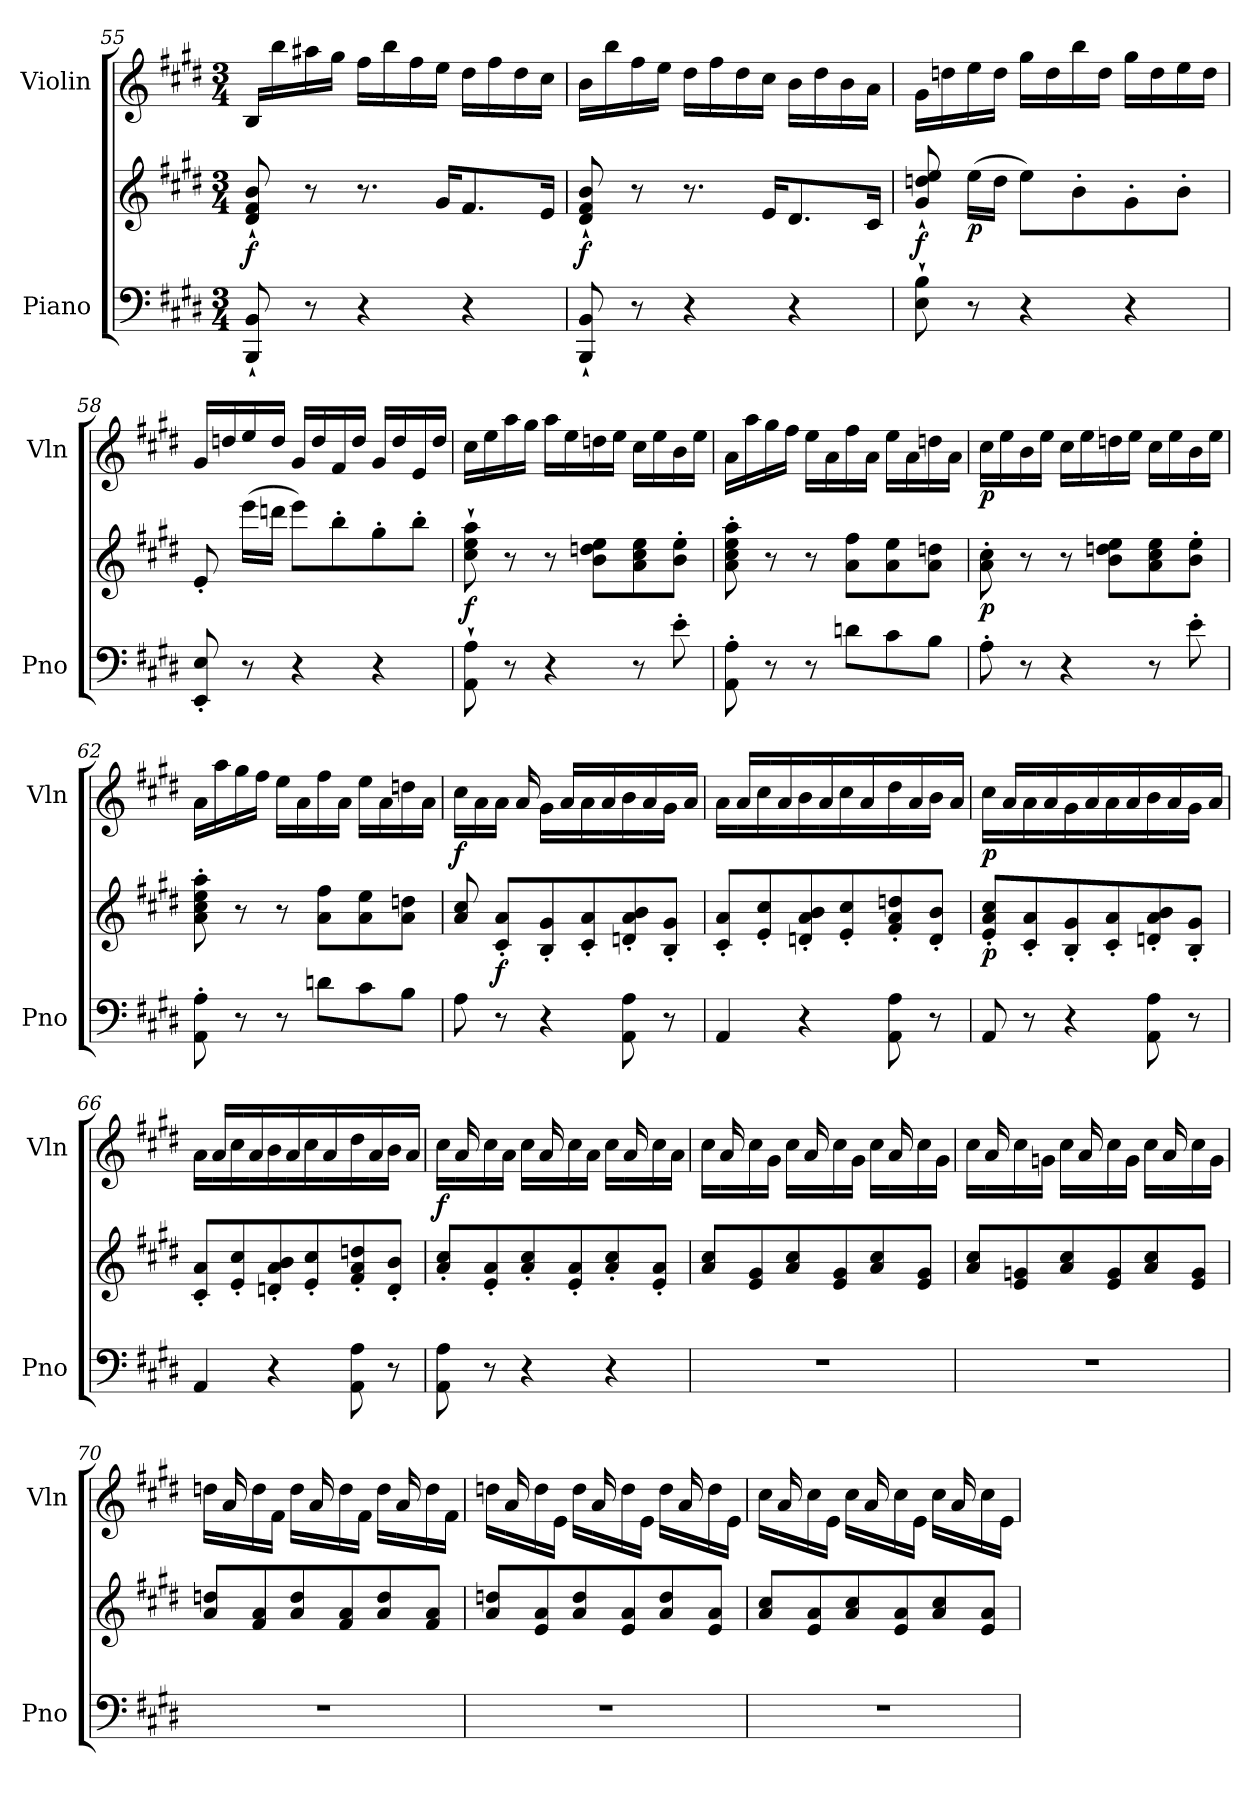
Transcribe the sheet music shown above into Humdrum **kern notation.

**kern	**kern	**dynam	**kern	**dynam
*part2	*part2	*part2	*part1	*part1
*staff3	*staff2	*staff2/3	*staff1	*staff1
*I"Piano	*	*	*I"Violin	*
*I'Pno	*	*	*I'Vln	*
!!LO:LB:g=z
*clefF4	*clefG2	*	*clefG2	*
*k[f#c#g#d#]	*k[f#c#g#d#]	*	*k[f#c#g#d#]	*
*M3/4	*M3/4	*	*M3/4	*
=55	=55	=55	=55	=55
!	!	!LO:DY:b	!	!
8BBB/` 8BB/`	8d#/` 8f#/` 8b/`	f	16B/LL	.
.	.	.	16bb\	.
8r	8r	.	16aa#X\	.
.	.	.	16gg#\JJ	.
4r	8.r	.	16ff#\LL	.
.	.	.	16bb\	.
.	.	.	16ff#\	.
.	16g#/KL	.	16ee\JJ	.
4r	8.f#/	.	16dd#\LL	.
.	.	.	16ff#\	.
.	.	.	16dd#\	.
.	16e/Jk	.	16cc#\JJ	.
=56	=56	=56	=56	=56
!	!	!LO:DY:b	!	!
8BBB/` 8BB/`	8d#/` 8f#/` 8b/`	f	16b\LL	.
.	.	.	16bb\	.
8r	8r	.	16ff#\	.
.	.	.	16ee\JJ	.
4r	8.r	.	16dd#\LL	.
.	.	.	16ff#\	.
.	.	.	16dd#\	.
.	16e/KL	.	16cc#\JJ	.
4r	8.d#/	.	16b\LL	.
.	.	.	16dd#\	.
.	.	.	16b\	.
.	16c#/Jk	.	16a\JJ	.
=57	=57	=57	=57	=57
!	!	!LO:DY:b	!	!
8E\` 8B\`	8g#/` 8ddn/` 8ee/`	f	16g#\LL	.
.	.	.	16ddn\	.
!	!	!LO:DY:b	!	!
8r	(16ee\LL	p	16ee\	.
.	16dd\JJ	.	16dd\JJ	.
4r	8ee\L)	.	16gg#\LL	.
.	.	.	16dd\	.
.	8b'\	.	16bb\	.
.	.	.	16dd\JJ	.
4r	8g#'\	.	16gg#\LL	.
.	.	.	16dd\	.
.	8b'\J	.	16ee\	.
.	.	.	16dd\JJ	.
=58	=58	=58	=58	=58
8EE/' 8E/'	8e'/	.	16g#/LL	.
.	.	.	16ddn/	.
8r	(16eee\LL	.	16ee/	.
.	16dddn\JJ	.	16dd/JJ	.
4r	8eee\L)	.	16g#/LL	.
.	.	.	16dd/	.
.	8bb'\	.	16f#/	.
.	.	.	16dd/JJ	.
4r	8gg#'\	.	16g#/LL	.
.	.	.	16dd/	.
.	8bb'\J	.	16e/	.
.	.	.	16dd/JJ	.
!!LO:LB:g=z
=59	=59	=59	=59	=59
!	!	!LO:DY:b	!	!
8AA\` 8A\`	8cc#\` 8ee\` 8aa\`	f	16cc#\LL	.
.	.	.	16ee\	.
8r	8r	.	16aa\	.
.	.	.	16gg#\JJ	.
4r	8r	.	16aa\LL	.
.	.	.	16ee\	.
.	8b\ 8ddn\ 8ee\L	.	16ddn\	.
.	.	.	16ee\JJ	.
8r	8a\ 8cc#\ 8ee\	.	16cc#\LL	.
.	.	.	16ee\	.
8e'\	8b\' 8ee\'J	.	16b\	.
.	.	.	16ee\JJ	.
=60	=60	=60	=60	=60
8AA\' 8A\'	8a\' 8cc#\' 8ee\' 8aa\'	.	16a\LL	.
.	.	.	16aa\	.
8r	8r	.	16gg#\	.
.	.	.	16ff#\JJ	.
8r	8r	.	16ee\LL	.
.	.	.	16a\	.
8dn\L	8a\ 8ff#\L	.	16ff#\	.
.	.	.	16a\JJ	.
8c#\	8a\ 8ee\	.	16ee\LL	.
.	.	.	16a\	.
8B\J	8a\ 8ddn\J	.	16ddn\	.
.	.	.	16a\JJ	.
=61	=61	=61	=61	=61
!	!	!LO:DY:b	!	!LO:DY:b
8A'\	8a\' 8cc#\'	p	16cc#\LL	p
.	.	.	16ee\	.
8r	8r	.	16b\	.
.	.	.	16ee\JJ	.
4r	8r	.	16cc#\LL	.
.	.	.	16ee\	.
.	8b\ 8ddn\ 8ee\L	.	16ddn\	.
.	.	.	16ee\JJ	.
8r	8a\ 8cc#\ 8ee\	.	16cc#\LL	.
.	.	.	16ee\	.
8e'\	8b\' 8ee\'J	.	16b\	.
.	.	.	16ee\JJ	.
=62	=62	=62	=62	=62
8AA\' 8A\'	8a\' 8cc#\' 8ee\' 8aa\'	.	16a\LL	.
.	.	.	16aa\	.
8r	8r	.	16gg#\	.
.	.	.	16ff#\JJ	.
8r	8r	.	16ee\LL	.
.	.	.	16a\	.
8dn\L	8a\ 8ff#\L	.	16ff#\	.
.	.	.	16a\JJ	.
8c#\	8a\ 8ee\	.	16ee\LL	.
.	.	.	16a\	.
8B\J	8a\ 8ddn\J	.	16ddn\	.
.	.	.	16a\JJ	.
!!LO:PB:g=z
=63	=63	=63	=63	=63
*	*	*	*^	*
!	!	!	!	!	!LO:DY:b
8A\	8a/ 8cc#/	.	16cc#\LL	4ryy	f
.	.	.	16a\	.	.
!	!	!LO:DY:b	!	!	!
8r	8c#/' 8a/'L	f	16a\JJ	.	.
.	.	.	16a/	.	.
4r	8B/' 8g#/'	.	16ryy	16g#\LL	.
.	.	.	16a/LL	16a\yy	.
.	8c#/' 8a/'	.	16a/yy	16a\	.
.	.	.	16a/	16a\yy	.
8AA\ 8A\	8dn/' 8a/' 8b/'	.	16b/yy	16b\	.
.	.	.	16a/	16a\yy	.
8r	8B/' 8g#/'J	.	16g#/yy	16g#\JJ	.
.	.	.	16a/JJ	16ryy	.
=64	=64	=64	=64	=64	=64
4AA/	8c#/' 8a/'L	.	16rddyy	16a\LL	.
.	.	.	16a/LL	16a\yy	.
.	8e/' 8cc#/'	.	16cc#/yy	16cc#\	.
.	.	.	16a/	16a\yy	.
4r	8dn/' 8a/' 8b/'	.	16b/yy	16b\	.
.	.	.	16a/	16a\yy	.
.	8e/' 8cc#/'	.	16cc#/yy	16cc#\	.
.	.	.	16a/	16a\yy	.
8AA\ 8A\	8f#/' 8a/' 8ddn/'	.	16ddn/yy	16dd\	.
.	.	.	16a/	16a\yy	.
8r	8d/' 8b/'J	.	16b/yy	16b\JJ	.
.	.	.	16a/JJ	16ryy	.
=65	=65	=65	=65	=65	=65
!	!	!LO:DY:b	!	!	!LO:DY:b
8AA/	8e/' 8a/' 8cc#/'L	p	16rffyy	16cc#\LL	p
.	.	.	16a/LL	16a\yy	.
8r	8c#/' 8a/'	.	16a/yy	16a\	.
.	.	.	16a/	16a\yy	.
4r	8B/' 8g#/'	.	16g#/yy	16g#\	.
.	.	.	16a/	16a\yy	.
.	8c#/' 8a/'	.	16a/yy	16a\	.
.	.	.	16a/	16a\yy	.
8AA\ 8A\	8dn/' 8a/' 8b/'	.	16b/yy	16b\	.
.	.	.	16a/	16a\yy	.
8r	8B/' 8g#/'J	.	16g#/yy	16g#\JJ	.
.	.	.	16a/JJ	16ryy	.
=66	=66	=66	=66	=66	=66
4AA/	8c#/' 8a/'L	.	16rddyy	16a\LL	.
.	.	.	16a/LL	16a\yy	.
.	8e/' 8cc#/'	.	16cc#/yy	16cc#\	.
.	.	.	16a/	16a\yy	.
4r	8dn/' 8a/' 8b/'	.	16b/yy	16b\	.
.	.	.	16a/	16a\yy	.
.	8e/' 8cc#/'	.	16cc#/yy	16cc#\	.
.	.	.	16a/	16a\yy	.
8AA\ 8A\	8f#/' 8a/' 8ddn/'	.	16ddn/yy	16dd\	.
.	.	.	16a/	16a\yy	.
8r	8d/' 8b/'J	.	16b/yy	16b\JJ	.
.	.	.	16a/JJ	16ryy	.
!!LO:LB:g=z	!!
=67	=67	=67	=67	=67	=67
!	!	!	!	!	!LO:DY:b
8AA\ 8A\	8a/' 8cc#/'L	.	16rffyy	16cc#\LL	f
.	.	.	16a/	16a\yy	.
8r	8e/' 8a/'	.	16rffyy	16cc#\	.
.	.	.	16rffyy	16a\JJ	.
4r	8a/' 8cc#/'	.	16rffyy	16cc#\LL	.
.	.	.	16a/	16a\yy	.
.	8e/' 8a/'	.	16rffyy	16cc#\	.
.	.	.	16rffyy	16a\JJ	.
4r	8a/' 8cc#/'	.	16rffyy	16cc#\LL	.
.	.	.	16a/	16a\yy	.
.	8e/' 8a/'J	.	16rffyy	16cc#\	.
.	.	.	16rffyy	16a\JJ	.
=68	=68	=68	=68	=68	=68
2.r	8a/ 8cc#/L	.	16rffyy	16cc#\LL	.
.	.	.	16a/	16a\yy	.
.	8e/ 8g#/	.	16rffyy	16cc#\	.
.	.	.	16rffyy	16g#\JJ	.
.	8a/ 8cc#/	.	16rffyy	16cc#\LL	.
.	.	.	16a/	16a\yy	.
.	8e/ 8g#/	.	16rffyy	16cc#\	.
.	.	.	16rffyy	16g#\JJ	.
.	8a/ 8cc#/	.	16rffyy	16cc#\LL	.
.	.	.	16a/	16a\yy	.
.	8e/ 8g#/J	.	16rffyy	16cc#\	.
.	.	.	16rffyy	16g#\JJ	.
=69	=69	=69	=69	=69	=69
2.r	8a/ 8cc#/L	.	16rffyy	16cc#\LL	.
.	.	.	16a/	16a\yy	.
.	8e/ 8gn/	.	16rffyy	16cc#\	.
.	.	.	16rffyy	16gn\JJ	.
.	8a/ 8cc#/	.	16rffyy	16cc#\LL	.
.	.	.	16a/	16a\yy	.
.	8e/ 8g/	.	16rffyy	16cc#\	.
.	.	.	16rffyy	16g\JJ	.
.	8a/ 8cc#/	.	16rffyy	16cc#\LL	.
.	.	.	16a/	16a\yy	.
.	8e/ 8g/J	.	16rffyy	16cc#\	.
.	.	.	16rffyy	16g\JJ	.
=70	=70	=70	=70	=70	=70
2.r	8a/ 8ddn/L	.	16rffyy	16ddn\LL	.
.	.	.	16a/	16a\yy	.
.	8f#/ 8a/	.	16rffyy	16dd\	.
.	.	.	16rffyy	16f#\JJ	.
.	8a/ 8dd/	.	16rffyy	16dd\LL	.
.	.	.	16a/	16a\yy	.
.	8f#/ 8a/	.	16rffyy	16dd\	.
.	.	.	16rffyy	16f#\JJ	.
.	8a/ 8dd/	.	16rffyy	16dd\LL	.
.	.	.	16a/	16a\yy	.
.	8f#/ 8a/J	.	16rffyy	16dd\	.
.	.	.	16rffyy	16f#\JJ	.
!!LO:LB:g=z	!!
=71	=71	=71	=71	=71	=71
2.r	8a/ 8ddn/L	.	16rffyy	16ddn\LL	.
.	.	.	16a/	16a\yy	.
.	8e/ 8a/	.	16rffyy	16dd\	.
.	.	.	16rffyy	16e\JJ	.
.	8a/ 8dd/	.	16rffyy	16dd\LL	.
.	.	.	16a/	16a\yy	.
.	8e/ 8a/	.	16rffyy	16dd\	.
.	.	.	16rffyy	16e\JJ	.
.	8a/ 8dd/	.	16rffyy	16dd\LL	.
.	.	.	16a/	16a\yy	.
.	8e/ 8a/J	.	16rffyy	16dd\	.
.	.	.	16rffyy	16e\JJ	.
=72	=72	=72	=72	=72	=72
2.r	8a/ 8cc#/L	.	16rffyy	16cc#\LL	.
.	.	.	16a/	16a\yy	.
.	8e/ 8a/	.	16rffyy	16cc#\	.
.	.	.	16rffyy	16e\JJ	.
.	8a/ 8cc#/	.	16rffyy	16cc#\LL	.
.	.	.	16a/	16a\yy	.
.	8e/ 8a/	.	16rffyy	16cc#\	.
.	.	.	16rffyy	16e\JJ	.
.	8a/ 8cc#/	.	16rffyy	16cc#\LL	.
.	.	.	16a/	16a\yy	.
.	8e/ 8a/J	.	16rffyy	16cc#\	.
.	.	.	16rffyy	16e\JJ	.
*	*	*	*v	*v	*
=	=	=	=	=
*-	*-	*-	*-	*-
